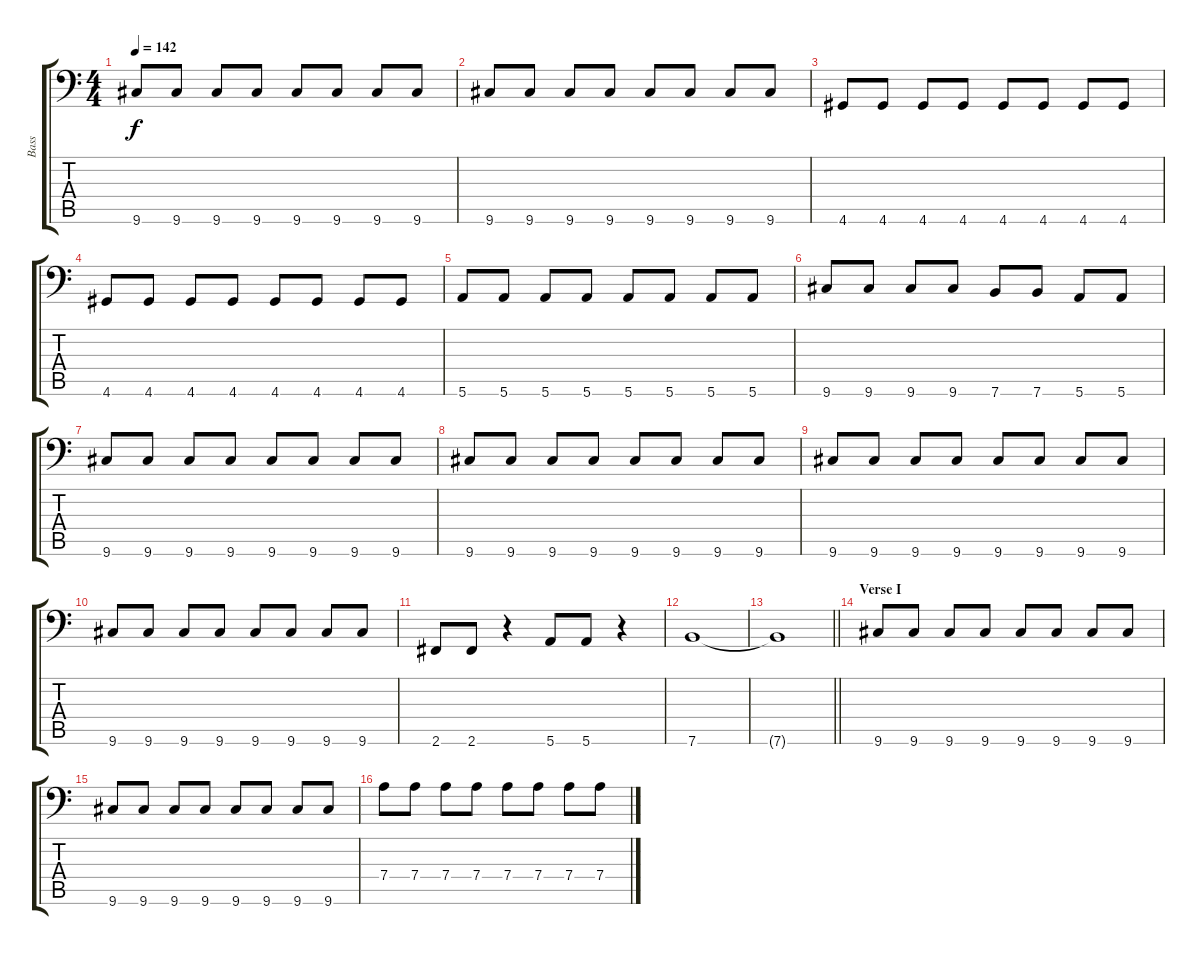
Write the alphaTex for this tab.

\track ("Bass" "Bass") {instrument electricbassfinger}
\staff {score tabs}
\tuning (E3 B2 G2 D2 A1 E1) {hide}
\ts (4 4)
\tempo 142
\clef f4
\ks c
9.6.8{dy f} 9.6.8 9.6.8 9.6.8 9.6.8 9.6.8 9.6.8 9.6.8 |
9.6.8 9.6.8 9.6.8 9.6.8 9.6.8 9.6.8 9.6.8 9.6.8 |
4.6.8 4.6.8 4.6.8 4.6.8 4.6.8 4.6.8 4.6.8 4.6.8 |
4.6.8 4.6.8 4.6.8 4.6.8 4.6.8 4.6.8 4.6.8 4.6.8 |
5.6.8 5.6.8 5.6.8 5.6.8 5.6.8 5.6.8 5.6.8 5.6.8 |
9.6.8 9.6.8 9.6.8 9.6.8 7.6.8 7.6.8 5.6.8 5.6.8 |
9.6.8 9.6.8 9.6.8 9.6.8 9.6.8 9.6.8 9.6.8 9.6.8 |
9.6.8 9.6.8 9.6.8 9.6.8 9.6.8 9.6.8 9.6.8 9.6.8 |
9.6.8 9.6.8 9.6.8 9.6.8 9.6.8 9.6.8 9.6.8 9.6.8 |
9.6.8 9.6.8 9.6.8 9.6.8 9.6.8 9.6.8 9.6.8 9.6.8 |
2.6.8 2.6.8 r.4 5.6.8 5.6.8 r.4 |
7.6.1 |
\barLineRight lightlight
7.6{t}.1 |
\section ("" "Verse I")
9.6.8 9.6.8 9.6.8 9.6.8 9.6.8 9.6.8 9.6.8 9.6.8 |
9.6.8 9.6.8 9.6.8 9.6.8 9.6.8 9.6.8 9.6.8 9.6.8 |
7.4.8 7.4.8 7.4.8 7.4.8 7.4.8 7.4.8 7.4.8 7.4.8
